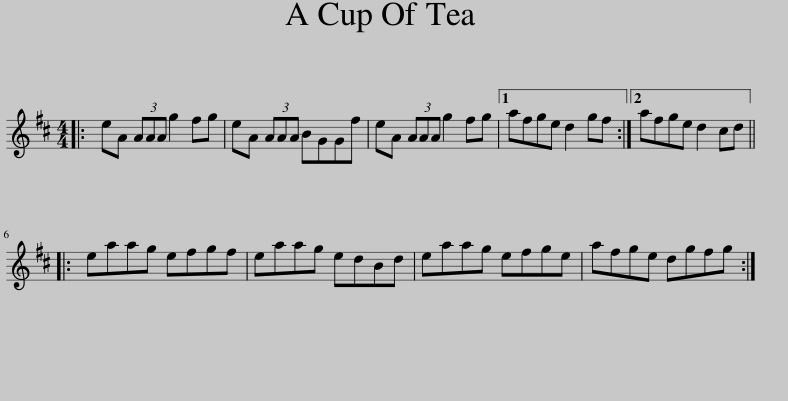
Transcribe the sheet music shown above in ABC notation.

X:1
L:1/8
M:4/4
I:linebreak $
K:D
V:1 treble
V:1
|: eA (3AAA g2 fg | eA (3AAA BGGf | eA (3AAA g2 fg |1 afge d2 gf :|2 afge d2 cd |:$ %5
 eaag efgf | eaag edBd | eaag efge | afge dgfg :| %9
